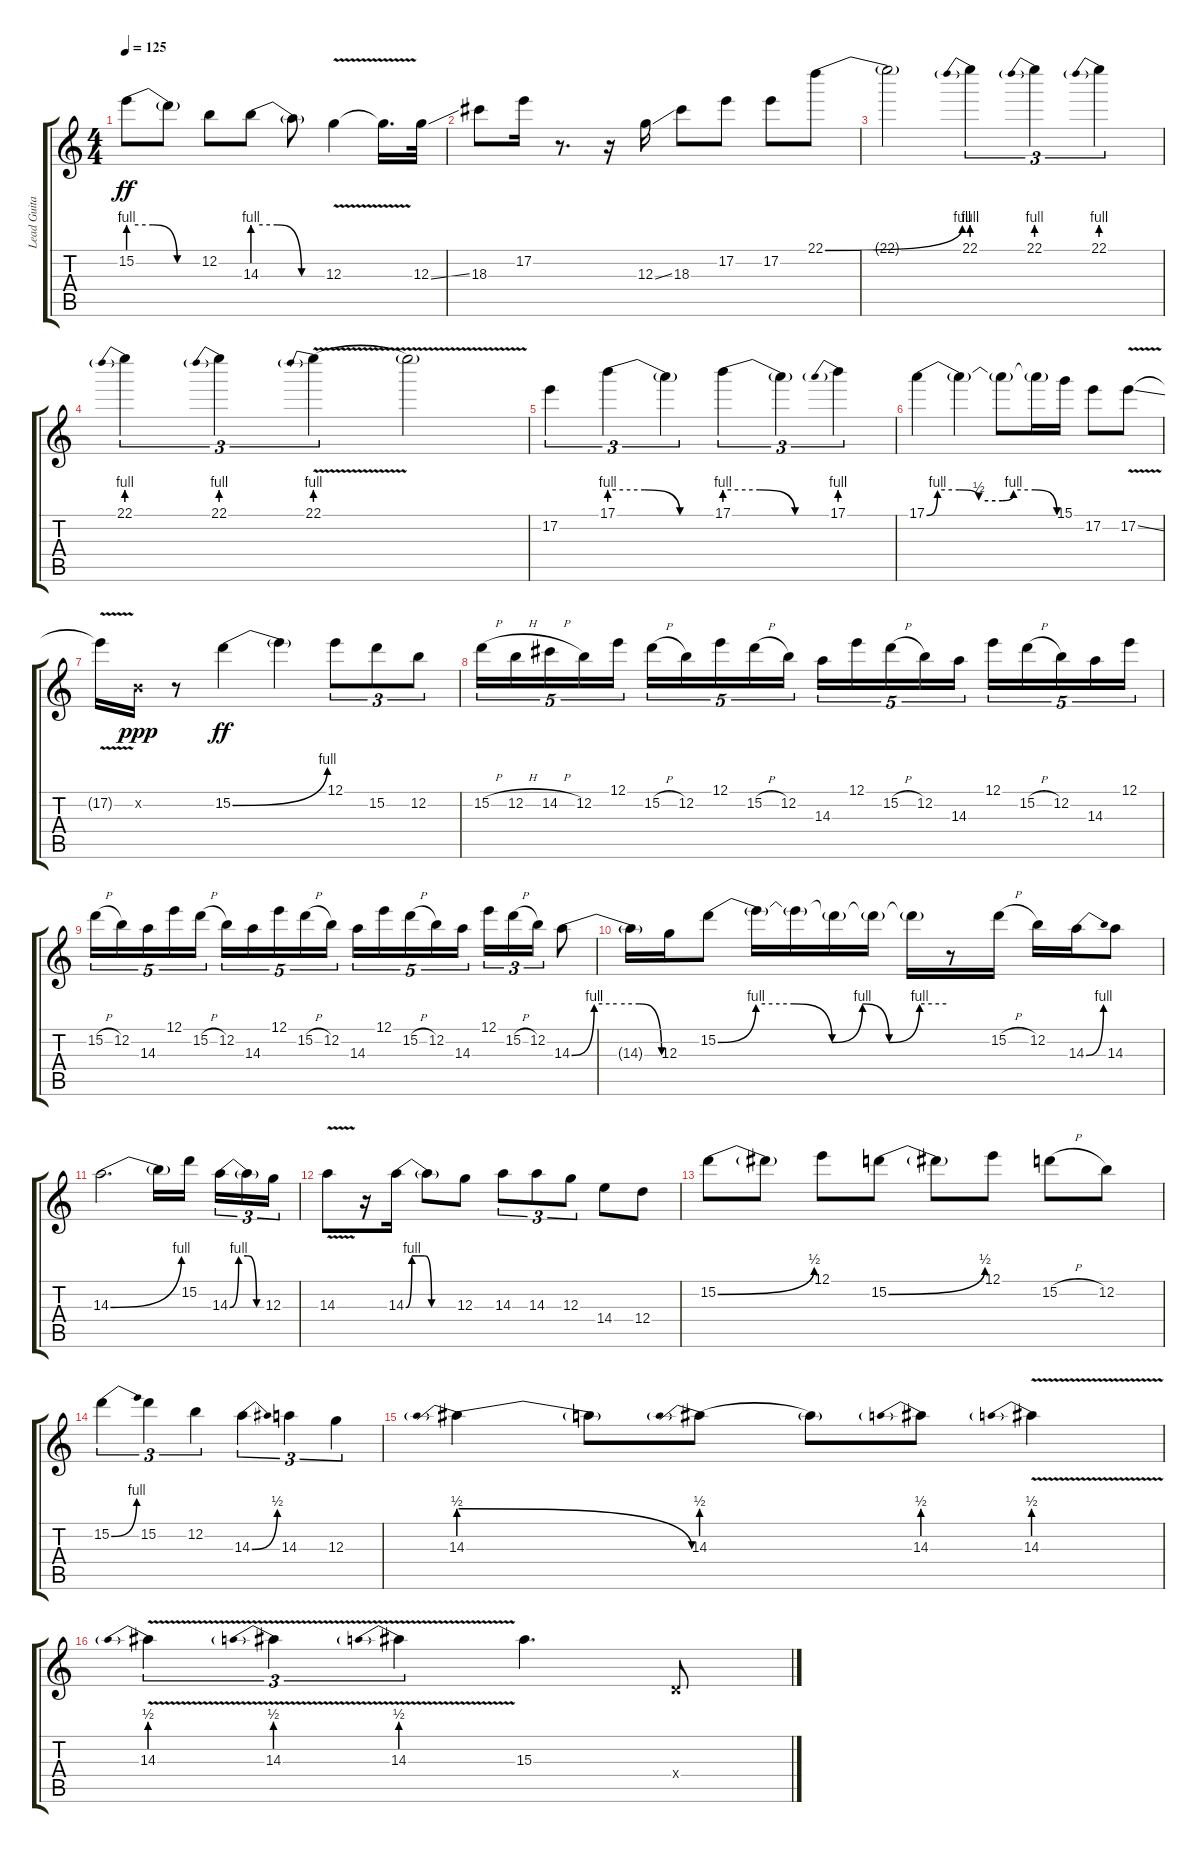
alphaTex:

\track ("Lead Guitar" "Lead Guita") {instrument overdrivenguitar}
\staff {score tabs}
\tuning (E4 B3 G3 D3 A2 E2) {hide}
\ts (4 4)
\tempo 125
\clef g2
\ks c
15.2{be (custom 0 4 20 4 40 0 60 0)}.8{dy ff} 15.2{t}.8 12.2.8 14.3{be (custom 0 4 20 4 40 0 60 0)}.8 14.3{t}.8 12.3{v}.4 12.3{t}.16{d} 12.3{ss}.32 |
18.3.8 17.2.16 r.8{d} r.16 12.3{ss}.16 18.3.8 17.2.8 17.2.8 22.1{be (bend 0 0 60 4)}.8 |
22.1{t}.2 22.1{be (prebend 0 4 60 4)}.4{tu (3 2)} 22.1{be (prebend 0 4 60 4)}.4{tu (3 2)} 22.1{be (prebend 0 4 60 4)}.4{tu (3 2)} |
22.1{be (prebend 0 4 60 4)}.4{tu (3 2)} 22.1{be (prebend 0 4 60 4)}.4{tu (3 2)} 22.1{be (prebend 0 4 60 4) v}.4{tu (3 2)} 22.1{t}.2 |
17.2.4{tu (3 2)} 17.1{be (custom 0 4 20 4 40 0 60 0)}.4{tu (3 2)} 17.1{t}.4{tu (3 2)} 17.1{be (custom 0 4 20 4 40 0 60 0)}.4{tu (3 2)} 17.1{t}.4{tu (3 2)} 17.1{be (prebend 0 4 60 4)}.4{tu (3 2)} |
17.1{be (custom 0 0 5 4 15 4 24 2 35 2 40 4 50 4 60 0)}.4 17.1{t}.4 17.1{t}.8 17.1{t}.16 15.1.16 17.2.8 17.2{v ss}.8 |
17.2{t}.16 0.2{x}.16{dy ppp} r.8 15.2{be (bend 0 0 60 4)}.4{dy ff} 15.2{t}.4 12.1.8{tu (3 2)} 15.2.8{tu (3 2)} 12.2.8{tu (3 2)} |
15.2{h}.16{tu (5 4)} 12.2{h}.16{tu (5 4)} 14.2{h}.16{tu (5 4)} 12.2.16{tu (5 4)} 12.1.16{tu (5 4)} 15.2{h}.16{tu (5 4)} 12.2.16{tu (5 4)} 12.1.16{tu (5 4)} 15.2{h}.16{tu (5 4)} 12.2.16{tu (5 4)} 14.3.16{tu (5 4)} 12.1.16{tu (5 4)} 15.2{h}.16{tu (5 4)} 12.2.16{tu (5 4)} 14.3.16{tu (5 4)} 12.1.16{tu (5 4)} 15.2{h}.16{tu (5 4)} 12.2.16{tu (5 4)} 14.3.16{tu (5 4)} 12.1.16{tu (5 4)} |
15.2{h}.16{tu (5 4)} 12.2.16{tu (5 4)} 14.3.16{tu (5 4)} 12.1.16{tu (5 4)} 15.2{h}.16{tu (5 4)} 12.2.16{tu (5 4)} 14.3.16{tu (5 4)} 12.1.16{tu (5 4)} 15.2{h}.16{tu (5 4)} 12.2.16{tu (5 4)} 14.3.16{tu (5 4)} 12.1.16{tu (5 4)} 15.2{h}.16{tu (5 4)} 12.2.16{tu (5 4)} 14.3.16{tu (5 4)} 12.1.16{tu (3 2)} 15.2{h}.16{tu (3 2)} 12.2.16{tu (3 2)} 14.3{be (custom 0 0 15 4 30 4 45 4 60 0)}.8 |
14.3{t}.16 12.3.16 15.2{be (custom 0 0 10 4 20 4 30 0 38 4 45 0 53 4 60 4)}.8 15.2{t}.16 15.2{t}.16 15.2{t}.16 15.2{t}.16 15.2{t}.16 r.8 15.2{h}.16 12.2.16 14.3{be (bend 0 0 60 4)}.16 14.3.8 |
14.3{be (bend 0 0 60 4)}.2{d} 14.3{t}.16 15.2.16{beam splitsecondary} 14.3{be (custom 0 0 15 4 30 4 45 0 60 0)}.16{tu (3 2)} 14.3{t}.16{tu (3 2)} 12.3.16{tu (3 2)} |
14.3{v}.8 r.16 14.3{be (custom 0 0 7 4 15 4 22 4 30 0 45 0 60 0)}.16 14.3{t}.8 12.3.8 14.3.8{tu (3 2)} 14.3.8{tu (3 2)} 12.3.8{tu (3 2)} 14.4.8 12.4.8 |
15.2{be (bend 0 0 60 2)}.8 15.2{t}.8 12.1.8 15.2{be (bend 0 0 60 2)}.8 15.2{t}.8 12.1.8 15.2{h}.8 12.2.8 |
15.2{be (bend 0 0 60 4)}.4{tu (3 2)} 15.2.4{tu (3 2)} 12.2.4{tu (3 2)} 14.3{be (bend 0 0 60 2)}.4{tu (3 2)} 14.3.4{tu (3 2)} 12.3.4{tu (3 2)} |
14.3{be (prebendrelease 0 2 60 0)}.4 14.3{t}.8 14.3{be (prebend 0 2 60 2)}.8 14.3{t}.8 14.3{be (prebend 0 2 60 2)}.8 14.3{be (prebend 0 2 60 2) v}.4 |
14.3{be (prebend 0 2 60 2) v}.4{tu (3 2)} 14.3{be (prebend 0 2 60 2) v}.4{tu (3 2)} 14.3{be (prebend 0 2 60 2) v}.4{tu (3 2)} 15.3.4{d} 0.4{x}.8
